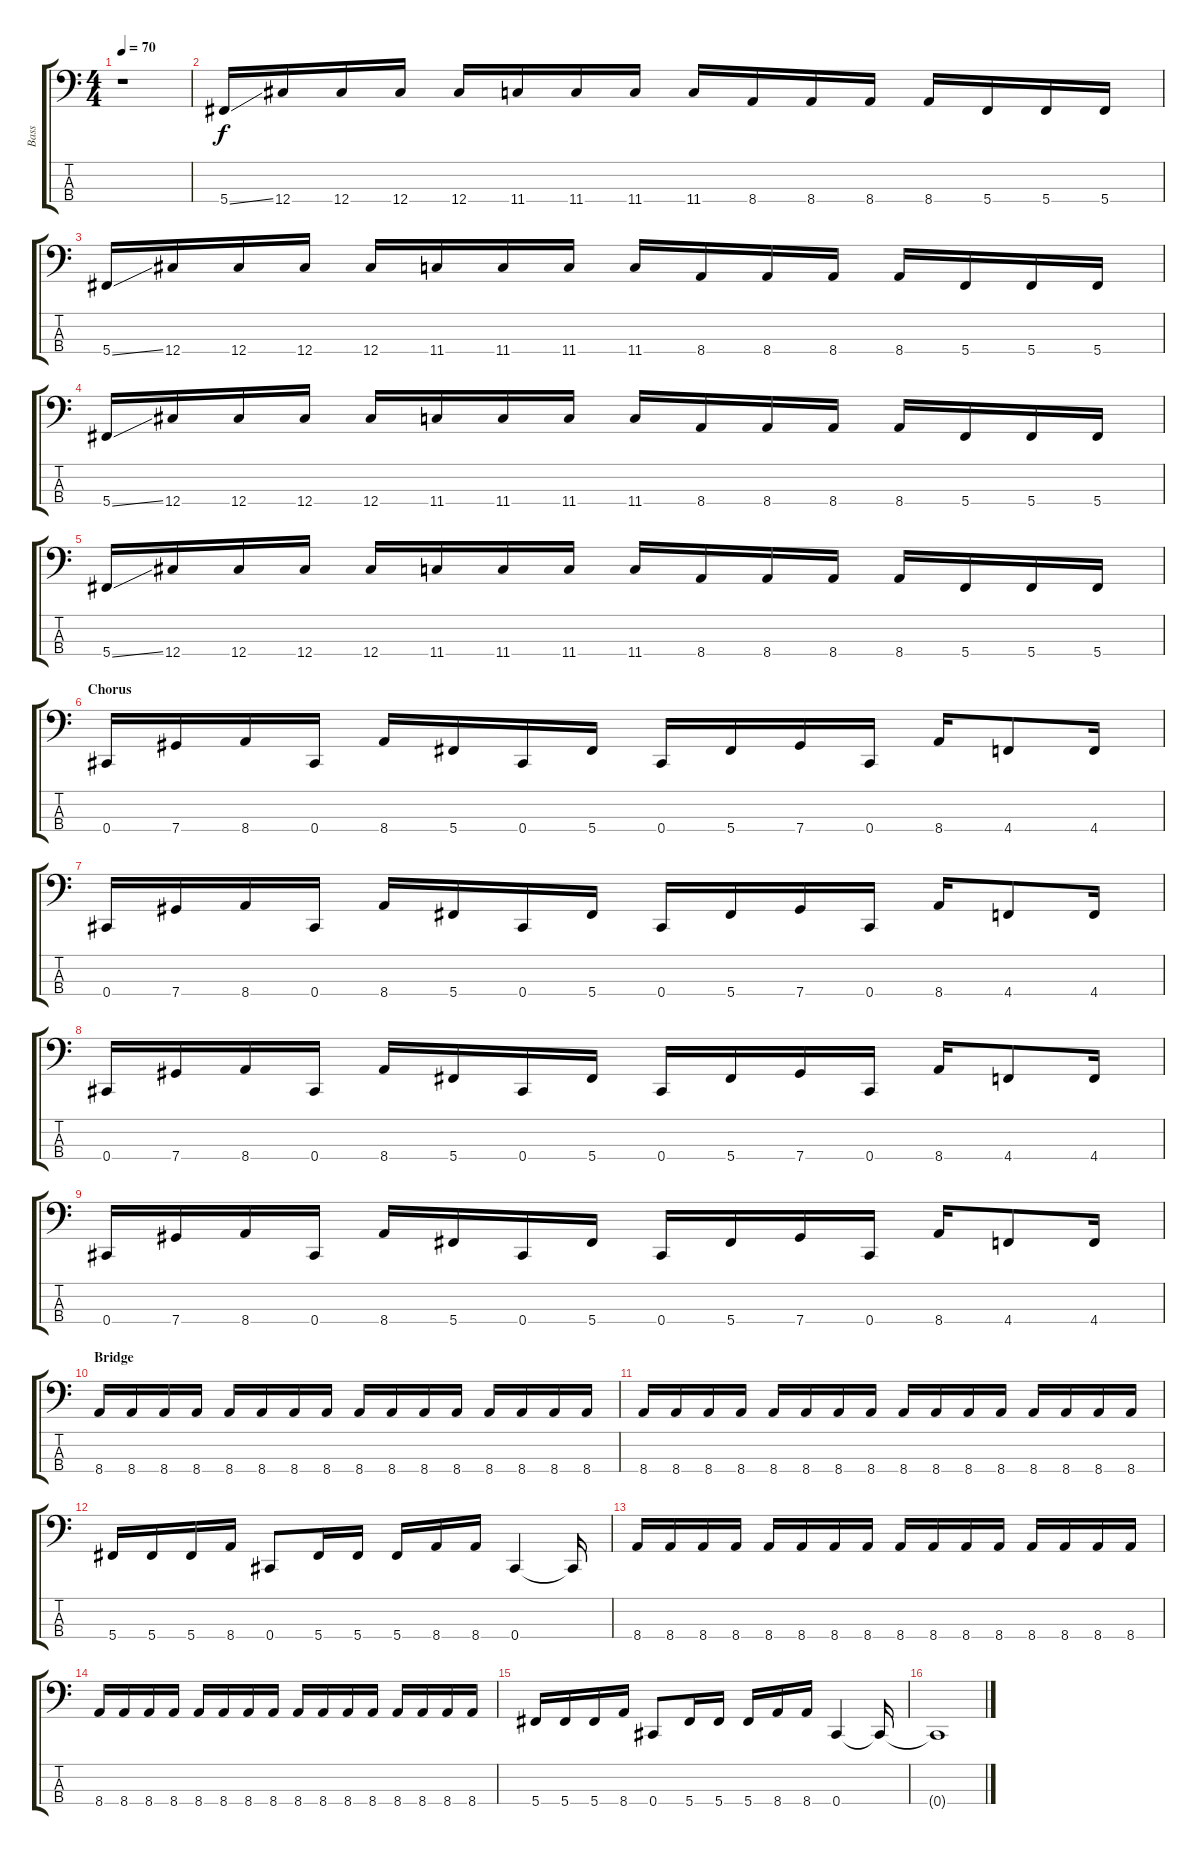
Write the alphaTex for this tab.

\track ("Bass" "Bass") {instrument electricbasspick}
\staff {score tabs}
\tuning (Gb2 Db2 Ab1 Db1) {hide}
\ts (4 4)
\tempo 70
\clef f4
\ks c
r.1{dy f} |
5.4{ss}.16 12.4.16 12.4.16 12.4.16 12.4.16 11.4.16 11.4.16 11.4.16 11.4.16 8.4.16 8.4.16 8.4.16 8.4.16 5.4.16 5.4.16 5.4.16 |
5.4{ss}.16 12.4.16 12.4.16 12.4.16 12.4.16 11.4.16 11.4.16 11.4.16 11.4.16 8.4.16 8.4.16 8.4.16 8.4.16 5.4.16 5.4.16 5.4.16 |
5.4{ss}.16 12.4.16 12.4.16 12.4.16 12.4.16 11.4.16 11.4.16 11.4.16 11.4.16 8.4.16 8.4.16 8.4.16 8.4.16 5.4.16 5.4.16 5.4.16 |
5.4{ss}.16 12.4.16 12.4.16 12.4.16 12.4.16 11.4.16 11.4.16 11.4.16 11.4.16 8.4.16 8.4.16 8.4.16 8.4.16 5.4.16 5.4.16 5.4.16 |
\section ("" "Chorus")
0.4.16 7.4.16 8.4.16 0.4.16 8.4.16 5.4.16 0.4.16 5.4.16 0.4.16 5.4.16 7.4.16 0.4.16 8.4.16 4.4.8 4.4.16 |
0.4.16 7.4.16 8.4.16 0.4.16 8.4.16 5.4.16 0.4.16 5.4.16 0.4.16 5.4.16 7.4.16 0.4.16 8.4.16 4.4.8 4.4.16 |
0.4.16 7.4.16 8.4.16 0.4.16 8.4.16 5.4.16 0.4.16 5.4.16 0.4.16 5.4.16 7.4.16 0.4.16 8.4.16 4.4.8 4.4.16 |
0.4.16 7.4.16 8.4.16 0.4.16 8.4.16 5.4.16 0.4.16 5.4.16 0.4.16 5.4.16 7.4.16 0.4.16 8.4.16 4.4.8 4.4.16 |
\section ("" "Bridge")
8.4.16 8.4.16 8.4.16 8.4.16 8.4.16 8.4.16 8.4.16 8.4.16 8.4.16 8.4.16 8.4.16 8.4.16 8.4.16 8.4.16 8.4.16 8.4.16 |
8.4.16 8.4.16 8.4.16 8.4.16 8.4.16 8.4.16 8.4.16 8.4.16 8.4.16 8.4.16 8.4.16 8.4.16 8.4.16 8.4.16 8.4.16 8.4.16 |
5.4.16 5.4.16 5.4.16 8.4.16 0.4.8 5.4.16 5.4.16 5.4.16 8.4.16 8.4.16 0.4.4 0.4{t}.16 |
8.4.16 8.4.16 8.4.16 8.4.16 8.4.16 8.4.16 8.4.16 8.4.16 8.4.16 8.4.16 8.4.16 8.4.16 8.4.16 8.4.16 8.4.16 8.4.16 |
8.4.16 8.4.16 8.4.16 8.4.16 8.4.16 8.4.16 8.4.16 8.4.16 8.4.16 8.4.16 8.4.16 8.4.16 8.4.16 8.4.16 8.4.16 8.4.16 |
5.4.16 5.4.16 5.4.16 8.4.16 0.4.8 5.4.16 5.4.16 5.4.16 8.4.16 8.4.16 0.4.4 0.4{t}.16 |
0.4{t}.1
